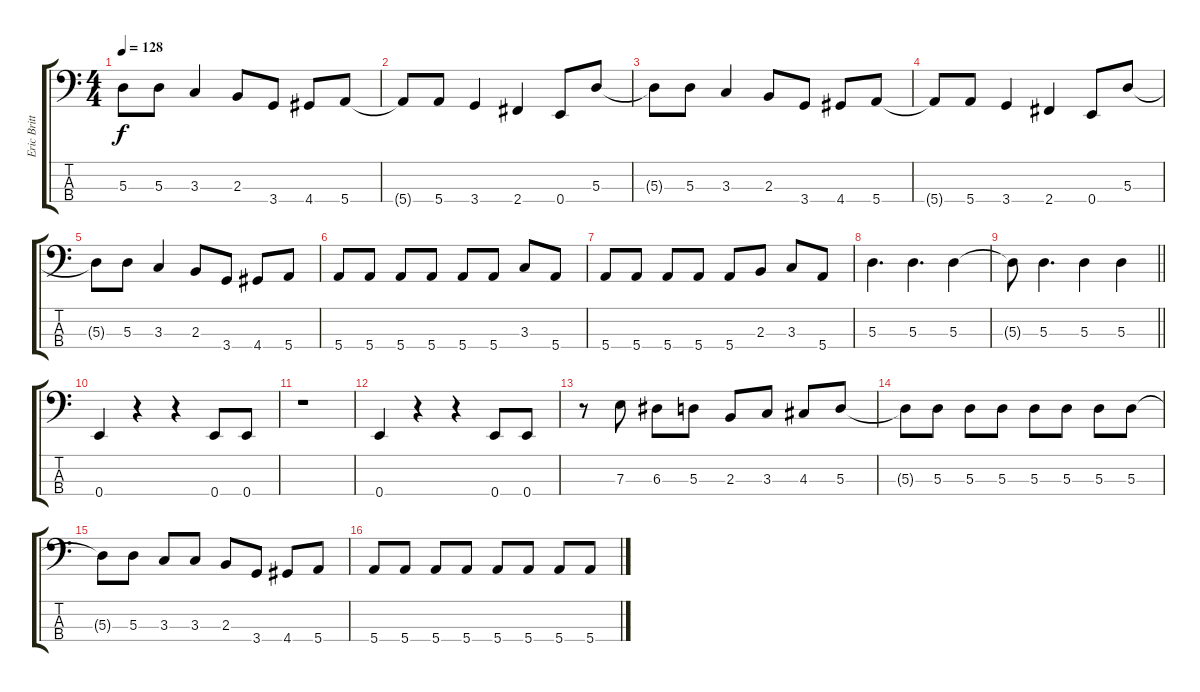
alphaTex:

\track ("Eric Brittingham" "Eric Britt") {instrument electricbasspick}
\staff {score tabs}
\tuning (G2 D2 A1 E1) {hide}
\ts (4 4)
\tempo 128
\clef f4
\ks c
5.3{t}.8{dy f} 5.3.8 3.3.4 2.3.8 3.4.8 4.4.8 5.4.8 |
5.4{t}.8 5.4.8 3.4.4 2.4.4 0.4.8 5.3.8 |
5.3{t}.8 5.3.8 3.3.4 2.3.8 3.4.8 4.4.8 5.4.8 |
5.4{t}.8 5.4.8 3.4.4 2.4.4 0.4.8 5.3.8 |
5.3{t}.8 5.3.8 3.3.4 2.3.8 3.4.8 4.4.8 5.4.8 |
5.4.8 5.4.8 5.4.8 5.4.8 5.4.8 5.4.8 3.3.8 5.4.8 |
5.4.8 5.4.8 5.4.8 5.4.8 5.4.8 2.3.8 3.3.8 5.4.8 |
5.3.4{d} 5.3.4{d} 5.3.4 |
\barLineRight lightlight
5.3{t}.8 5.3.4{d} 5.3.4 5.3.4 |
0.4.4 r.4 r.4 0.4.8 0.4.8 |
r.1 |
0.4.4 r.4 r.4 0.4.8 0.4.8 |
r.8 7.3.8 6.3.8 5.3.8 2.3.8 3.3.8 4.3.8 5.3.8 |
5.3{t}.8 5.3.8 5.3.8 5.3.8 5.3.8 5.3.8 5.3.8 5.3.8 |
5.3{t}.8 5.3.8 3.3.8 3.3.8 2.3.8 3.4.8 4.4.8 5.4.8 |
5.4.8 5.4.8 5.4.8 5.4.8 5.4.8 5.4.8 5.4.8 5.4.8
